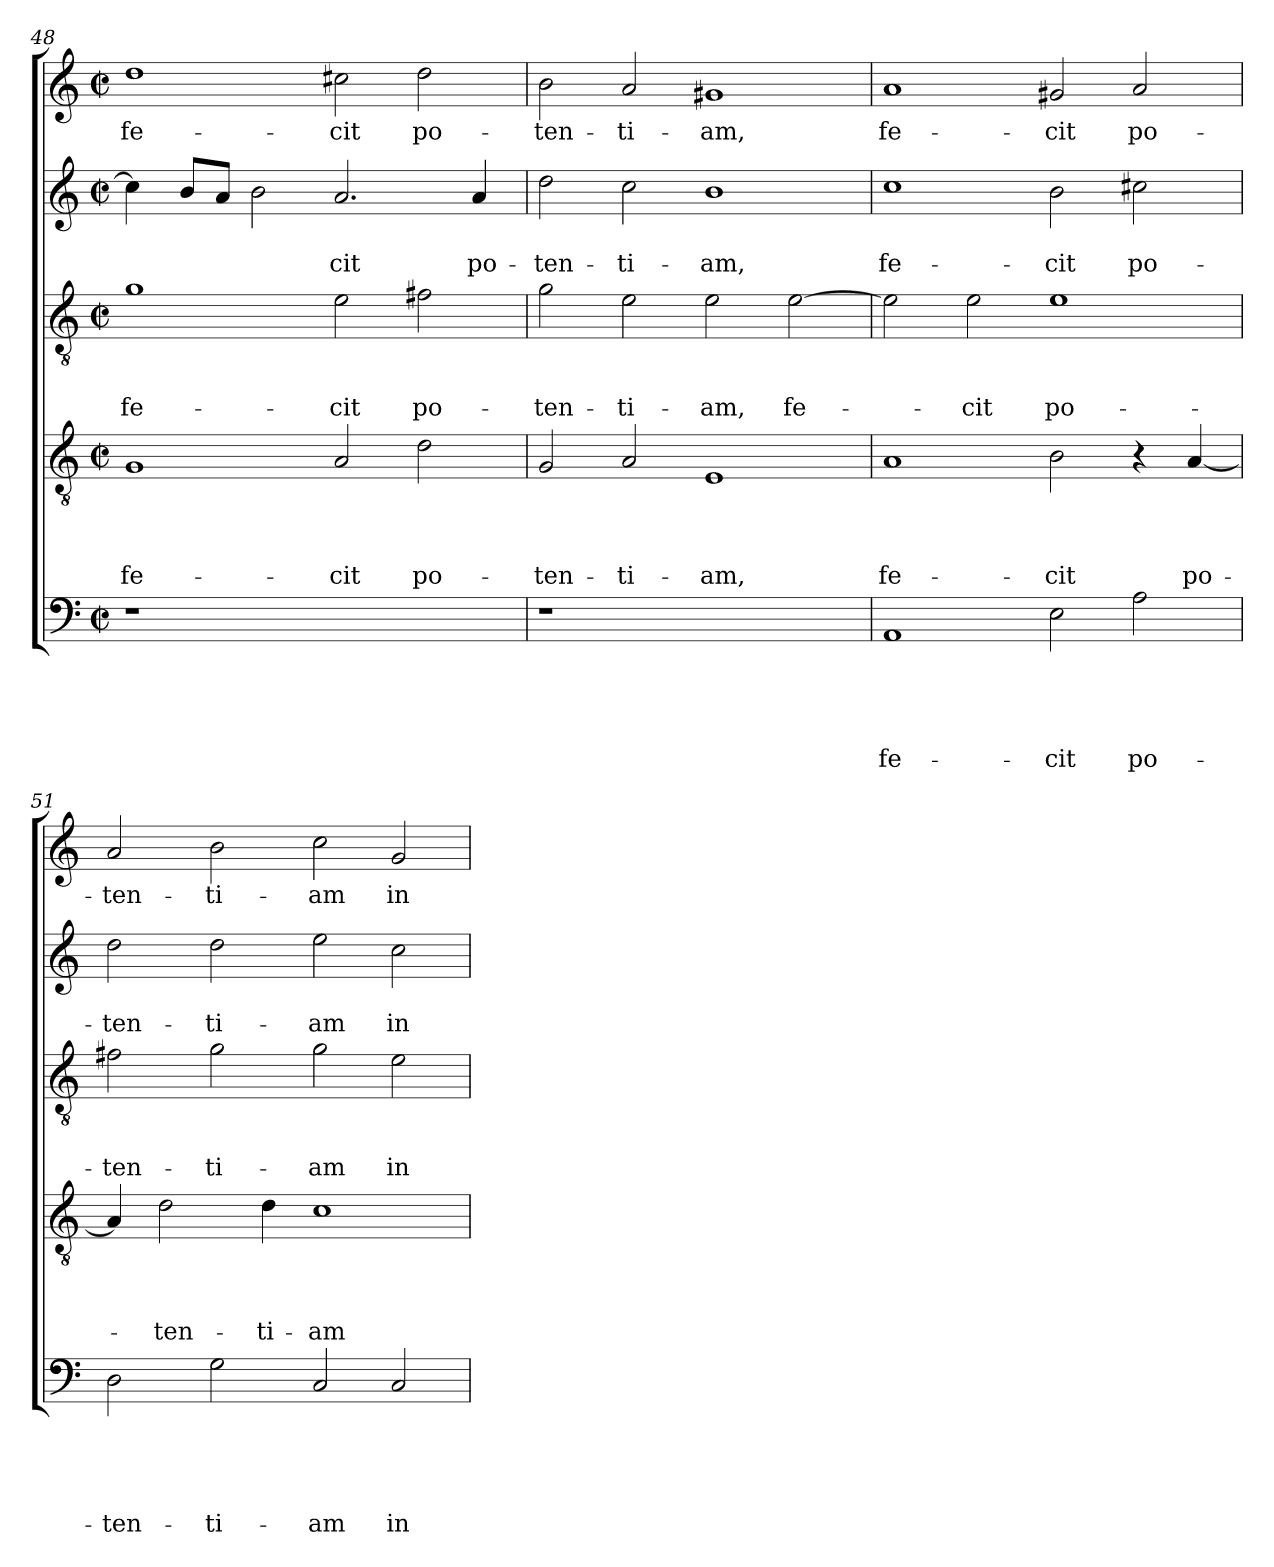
**kern	**text	**text	**text	**text	**text	**kern	**text	**text	**text	**text	**kern	**text	**text	**text	**kern	**text	**text	**kern	**text
*part5	*part5	*part5	*part5	*part5	*part5	*part4	*part4	*part4	*part4	*part4	*part3	*part3	*part3	*part3	*part2	*part2	*part2	*part1	*part1
*staff5	*staff5	*staff5	*staff5	*staff5	*staff5	*staff4	*staff4	*staff4	*staff4	*staff4	*staff3	*staff3	*staff3	*staff3	*staff2	*staff2	*staff2	*staff1	*staff1
*clefF4	*	*	*	*	*	*clefGv2	*	*	*	*	*clefGv2	*	*	*	*clefG2	*	*	*clefG2	*
*k[]	*	*	*	*	*	*k[]	*	*	*	*	*k[]	*	*	*	*k[]	*	*	*k[]	*
*C:	*	*	*	*	*	*C:	*	*	*	*	*C:	*	*	*	*C:	*	*	*C:	*
*M2/2	*	*	*	*	*	*M2/2	*	*	*	*	*M2/2	*	*	*	*M2/2	*	*	*M2/2	*
*met(c|)	*	*	*	*	*	*met(c|)	*	*	*	*	*met(c|)	*	*	*	*met(c|)	*	*	*met(c|)	*
=48	=48	=48	=48	=48	=48	=48	=48	=48	=48	=48	=48	=48	=48	=48	=48	=48	=48	=48	=48
1r	.	.	.	.	.	1G	.	.	.	fe-	1g	.	.	fe-	4cc\]	.	.	1dd	fe-
.	.	.	.	.	.	.	.	.	.	.	.	.	.	.	8b/L	.	.	.	.
.	.	.	.	.	.	.	.	.	.	.	.	.	.	.	8a/J	.	.	.	.
.	.	.	.	.	.	.	.	.	.	.	.	.	.	.	2b\	.	.	.	.
1ryy	.	.	.	.	.	2A/	.	.	.	-cit	2e\	.	.	-cit	2.a/	.	-cit	2cc#X\	-cit
.	.	.	.	.	.	2d\	.	.	.	po-	2f#X\	.	.	po-	.	.	.	2dd\	po-
.	.	.	.	.	.	.	.	.	.	.	.	.	.	.	4a/	.	po-	.	.
=49	=49	=49	=49	=49	=49	=49	=49	=49	=49	=49	=49	=49	=49	=49	=49	=49	=49	=49	=49
1r	.	.	.	.	.	2G/	.	.	.	-ten-	2g\	.	.	-ten-	2dd\	.	-ten-	2b\	-ten-
.	.	.	.	.	.	2A/	.	.	.	-ti-	2e\	.	.	-ti-	2cc\	.	-ti-	2a/	-ti-
1ryy	.	.	.	.	.	1E	.	.	.	-am,	2e\	.	.	-am,	1b	.	-am,	1g#X	-am,
.	.	.	.	.	.	.	.	.	.	.	[2e\	.	.	fe-	.	.	.	.	.
=50	=50	=50	=50	=50	=50	=50	=50	=50	=50	=50	=50	=50	=50	=50	=50	=50	=50	=50	=50
1AA	.	.	.	.	fe-	1A	.	.	.	fe-	2e\]	.	.	.	1cc	.	fe-	1a	fe-
.	.	.	.	.	.	.	.	.	.	.	2e\	.	.	-cit	.	.	.	.	.
2E\	.	.	.	.	-cit	2B\	.	.	.	-cit	1e	.	.	po-	2b\	.	-cit	2g#X/	-cit
2A\	.	.	.	.	po-	4r	.	.	.	.	.	.	.	.	2cc#X\	.	po-	2a/	po-
.	.	.	.	.	.	[4A/	.	.	.	po-	.	.	.	.	.	.	.	.	.
=51	=51	=51	=51	=51	=51	=51	=51	=51	=51	=51	=51	=51	=51	=51	=51	=51	=51	=51	=51
2D\	.	.	.	.	-ten-	4A/]	.	.	.	.	2f#X\	.	.	-ten-	2dd\	.	-ten-	2a/	-ten-
.	.	.	.	.	.	2d\	.	.	.	-ten-	.	.	.	.	.	.	.	.	.
2G\	.	.	.	.	-ti-	.	.	.	.	.	2g\	.	.	-ti-	2dd\	.	-ti-	2b\	-ti-
.	.	.	.	.	.	4d\	.	.	.	-ti-	.	.	.	.	.	.	.	.	.
2C/	.	.	.	.	-am	1c	.	.	.	-am	2g\	.	.	-am	2ee\	.	-am	2cc\	-am
2C/	.	.	.	.	in	.	.	.	.	.	2e\	.	.	in	2cc\	.	in	2g/	in
=	=	=	=	=	=	=	=	=	=	=	=	=	=	=	=	=	=	=	=
*-	*-	*-	*-	*-	*-	*-	*-	*-	*-	*-	*-	*-	*-	*-	*-	*-	*-	*-	*-
